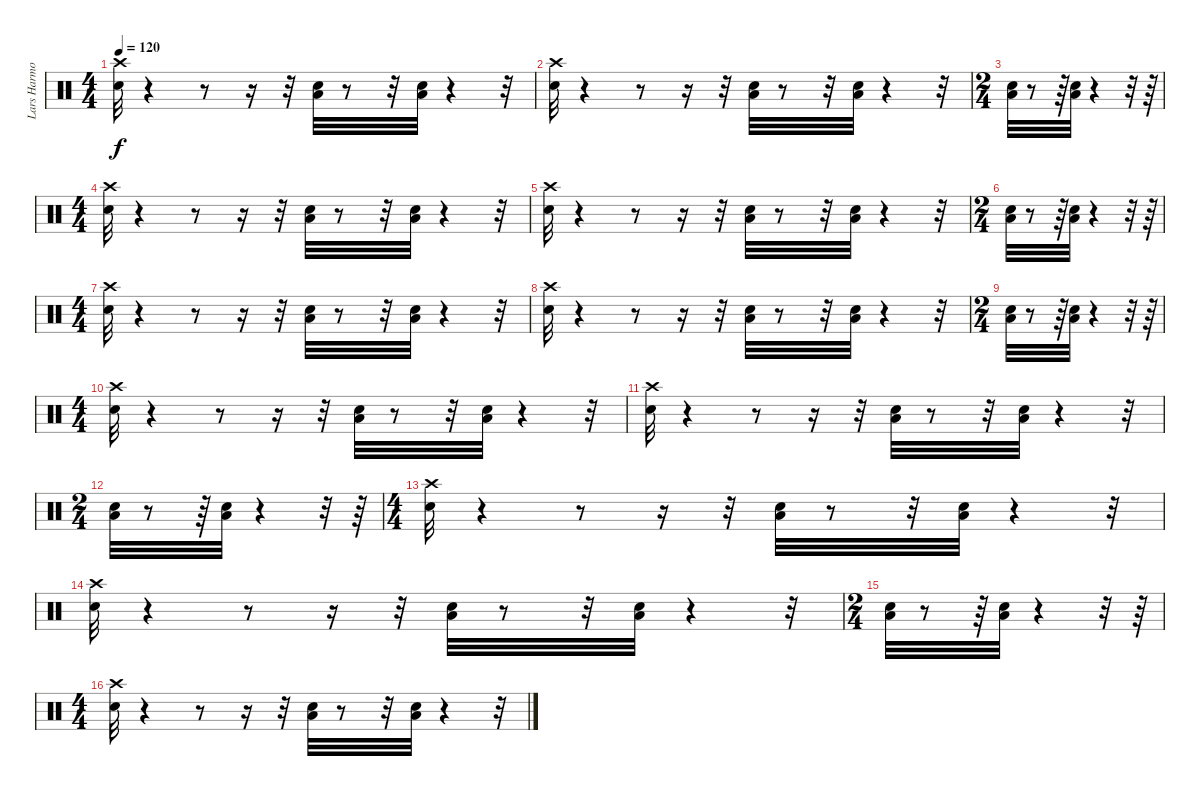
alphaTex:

\track ("Lars Harmony" "Lars Harmo") {instrument percussion}
\staff {score}
\articulation defaults
\ts (4 4)
\tempo 120
\clef neutral
\ks c
("Snare (hit) 2" "Crash high (hit)").32{dy f} r.4 r.8 r.16 r.32 ("Snare (hit) 2" "Low Floor Tom (hit)").32 r.8 r.32 ("Snare (hit) 2" "Low Floor Tom (hit)").32 r.4 r.32 |
("Snare (hit) 2" "Crash high (hit)").32 r.4 r.8 r.16 r.32 ("Snare (hit) 2" "Low Floor Tom (hit)").32 r.8 r.32 ("Snare (hit) 2" "Low Floor Tom (hit)").32 r.4 r.32 |
\ts (2 4)
("Snare (hit) 2" "Low Floor Tom (hit)").32 r.8 r.64 ("Snare (hit) 2" "Low Floor Tom (hit)").32 r.4 r.32 r.64 |
\ts (4 4)
("Snare (hit) 2" "Crash high (hit)").32 r.4 r.8 r.16 r.32 ("Snare (hit) 2" "Low Floor Tom (hit)").32 r.8 r.32 ("Snare (hit) 2" "Low Floor Tom (hit)").32 r.4 r.32 |
("Snare (hit) 2" "Crash high (hit)").32 r.4 r.8 r.16 r.32 ("Snare (hit) 2" "Low Floor Tom (hit)").32 r.8 r.32 ("Snare (hit) 2" "Low Floor Tom (hit)").32 r.4 r.32 |
\ts (2 4)
("Snare (hit) 2" "Low Floor Tom (hit)").32 r.8 r.64 ("Snare (hit) 2" "Low Floor Tom (hit)").32 r.4 r.32 r.64 |
\ts (4 4)
("Snare (hit) 2" "Crash high (hit)").32 r.4 r.8 r.16 r.32 ("Snare (hit) 2" "Low Floor Tom (hit)").32 r.8 r.32 ("Snare (hit) 2" "Low Floor Tom (hit)").32 r.4 r.32 |
("Snare (hit) 2" "Crash high (hit)").32 r.4 r.8 r.16 r.32 ("Snare (hit) 2" "Low Floor Tom (hit)").32 r.8 r.32 ("Snare (hit) 2" "Low Floor Tom (hit)").32 r.4 r.32 |
\ts (2 4)
("Snare (hit) 2" "Low Floor Tom (hit)").32 r.8 r.64 ("Snare (hit) 2" "Low Floor Tom (hit)").32 r.4 r.32 r.64 |
\ts (4 4)
("Snare (hit) 2" "Crash high (hit)").32 r.4 r.8 r.16 r.32 ("Snare (hit) 2" "Low Floor Tom (hit)").32 r.8 r.32 ("Snare (hit) 2" "Low Floor Tom (hit)").32 r.4 r.32 |
("Snare (hit) 2" "Crash high (hit)").32 r.4 r.8 r.16 r.32 ("Snare (hit) 2" "Low Floor Tom (hit)").32 r.8 r.32 ("Snare (hit) 2" "Low Floor Tom (hit)").32 r.4 r.32 |
\ts (2 4)
("Snare (hit) 2" "Low Floor Tom (hit)").32 r.8 r.64 ("Snare (hit) 2" "Low Floor Tom (hit)").32 r.4 r.32 r.64 |
\ts (4 4)
("Snare (hit) 2" "Crash high (hit)").32 r.4 r.8 r.16 r.32 ("Snare (hit) 2" "Low Floor Tom (hit)").32 r.8 r.32 ("Snare (hit) 2" "Low Floor Tom (hit)").32 r.4 r.32 |
("Snare (hit) 2" "Crash high (hit)").32 r.4 r.8 r.16 r.32 ("Snare (hit) 2" "Low Floor Tom (hit)").32 r.8 r.32 ("Snare (hit) 2" "Low Floor Tom (hit)").32 r.4 r.32 |
\ts (2 4)
("Snare (hit) 2" "Low Floor Tom (hit)").32 r.8 r.64 ("Snare (hit) 2" "Low Floor Tom (hit)").32 r.4 r.32 r.64 |
\ts (4 4)
("Snare (hit) 2" "Crash high (hit)").32 r.4 r.8 r.16 r.32 ("Snare (hit) 2" "Low Floor Tom (hit)").32 r.8 r.32 ("Snare (hit) 2" "Low Floor Tom (hit)").32 r.4 r.32
